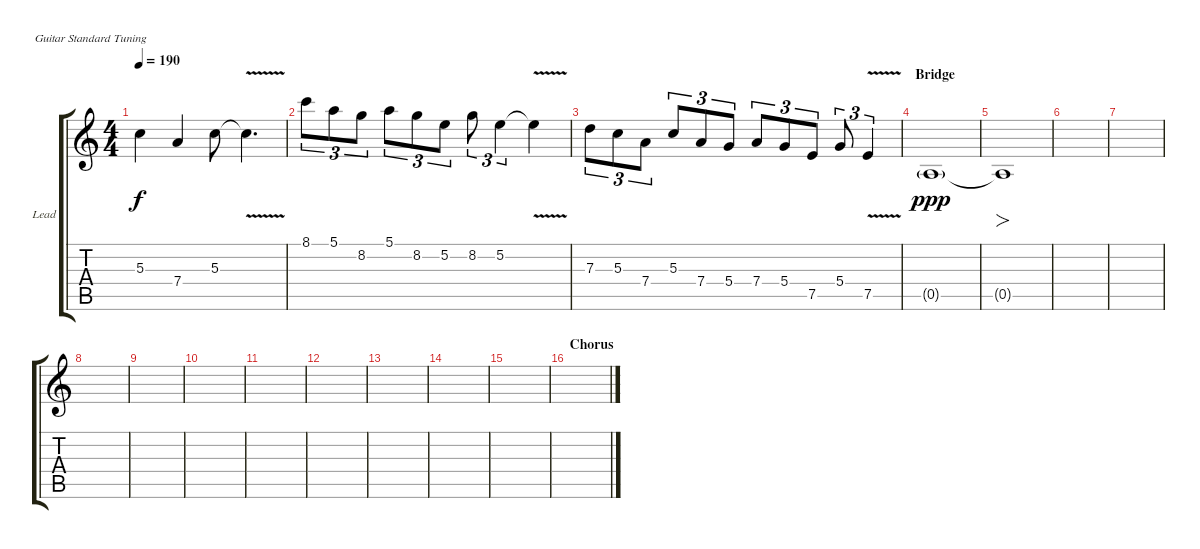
\bracketExtendMode groupsimilarinstruments
\firstSystemTrackNameOrientation horizontal
\otherSystemsTrackNameOrientation horizontal
\track ("Guitar Lead" "Lead") {instrument distortionguitar}
\staff {score tabs}
\tuning (E4 B3 G3 D3 A2 E2)
\ts (4 4)
\tempo 190
\clef g2
\scale
0.333333
\ks c
5.3{t}.4{dy f} 7.4.4 5.3.8 5.3{v t}.4{d} |
\scale
0.333333 8.1.8{tu (3 2)} 5.1.8{tu (3 2)} 8.2.8{tu (3 2)} 5.1.8{tu (3 2)} 8.2.8{tu (3 2)} 5.2.8{tu (3 2)} 8.2.8{tu (3 2)} 5.2.4{tu (3 2)} 5.2{v t}.4 |
\scale
0.333333 7.3.8{tu (3 2)} 5.3.8{tu (3 2)} 7.4.8{tu (3 2)} 5.3.8{tu (3 2)} 7.4.8{tu (3 2)} 5.4.8{tu (3 2)} 7.4.8{tu (3 2)} 5.4.8{tu (3 2)} 7.5.8{tu (3 2)} 5.4.8{tu (3 2)} 7.5{v}.4{tu (3 2)} |
\section ("" "Bridge")
\scale
0.333333 0.5{g}.1{dy ppp} |
\scale
0.333333 0.5{t}.1{fo} |
\scale
0.333333 |
\scale
0.333333 |
\scale
0.333333 |
\scale
0.333333 |
\scale
0.333333 |
\scale
0.333333 |
\scale
0.333333 |
\scale
0.333333 |
\scale
0.333333 |
\scale
0.333333 |
\section ("" "Chorus")
\scale
0.333333
